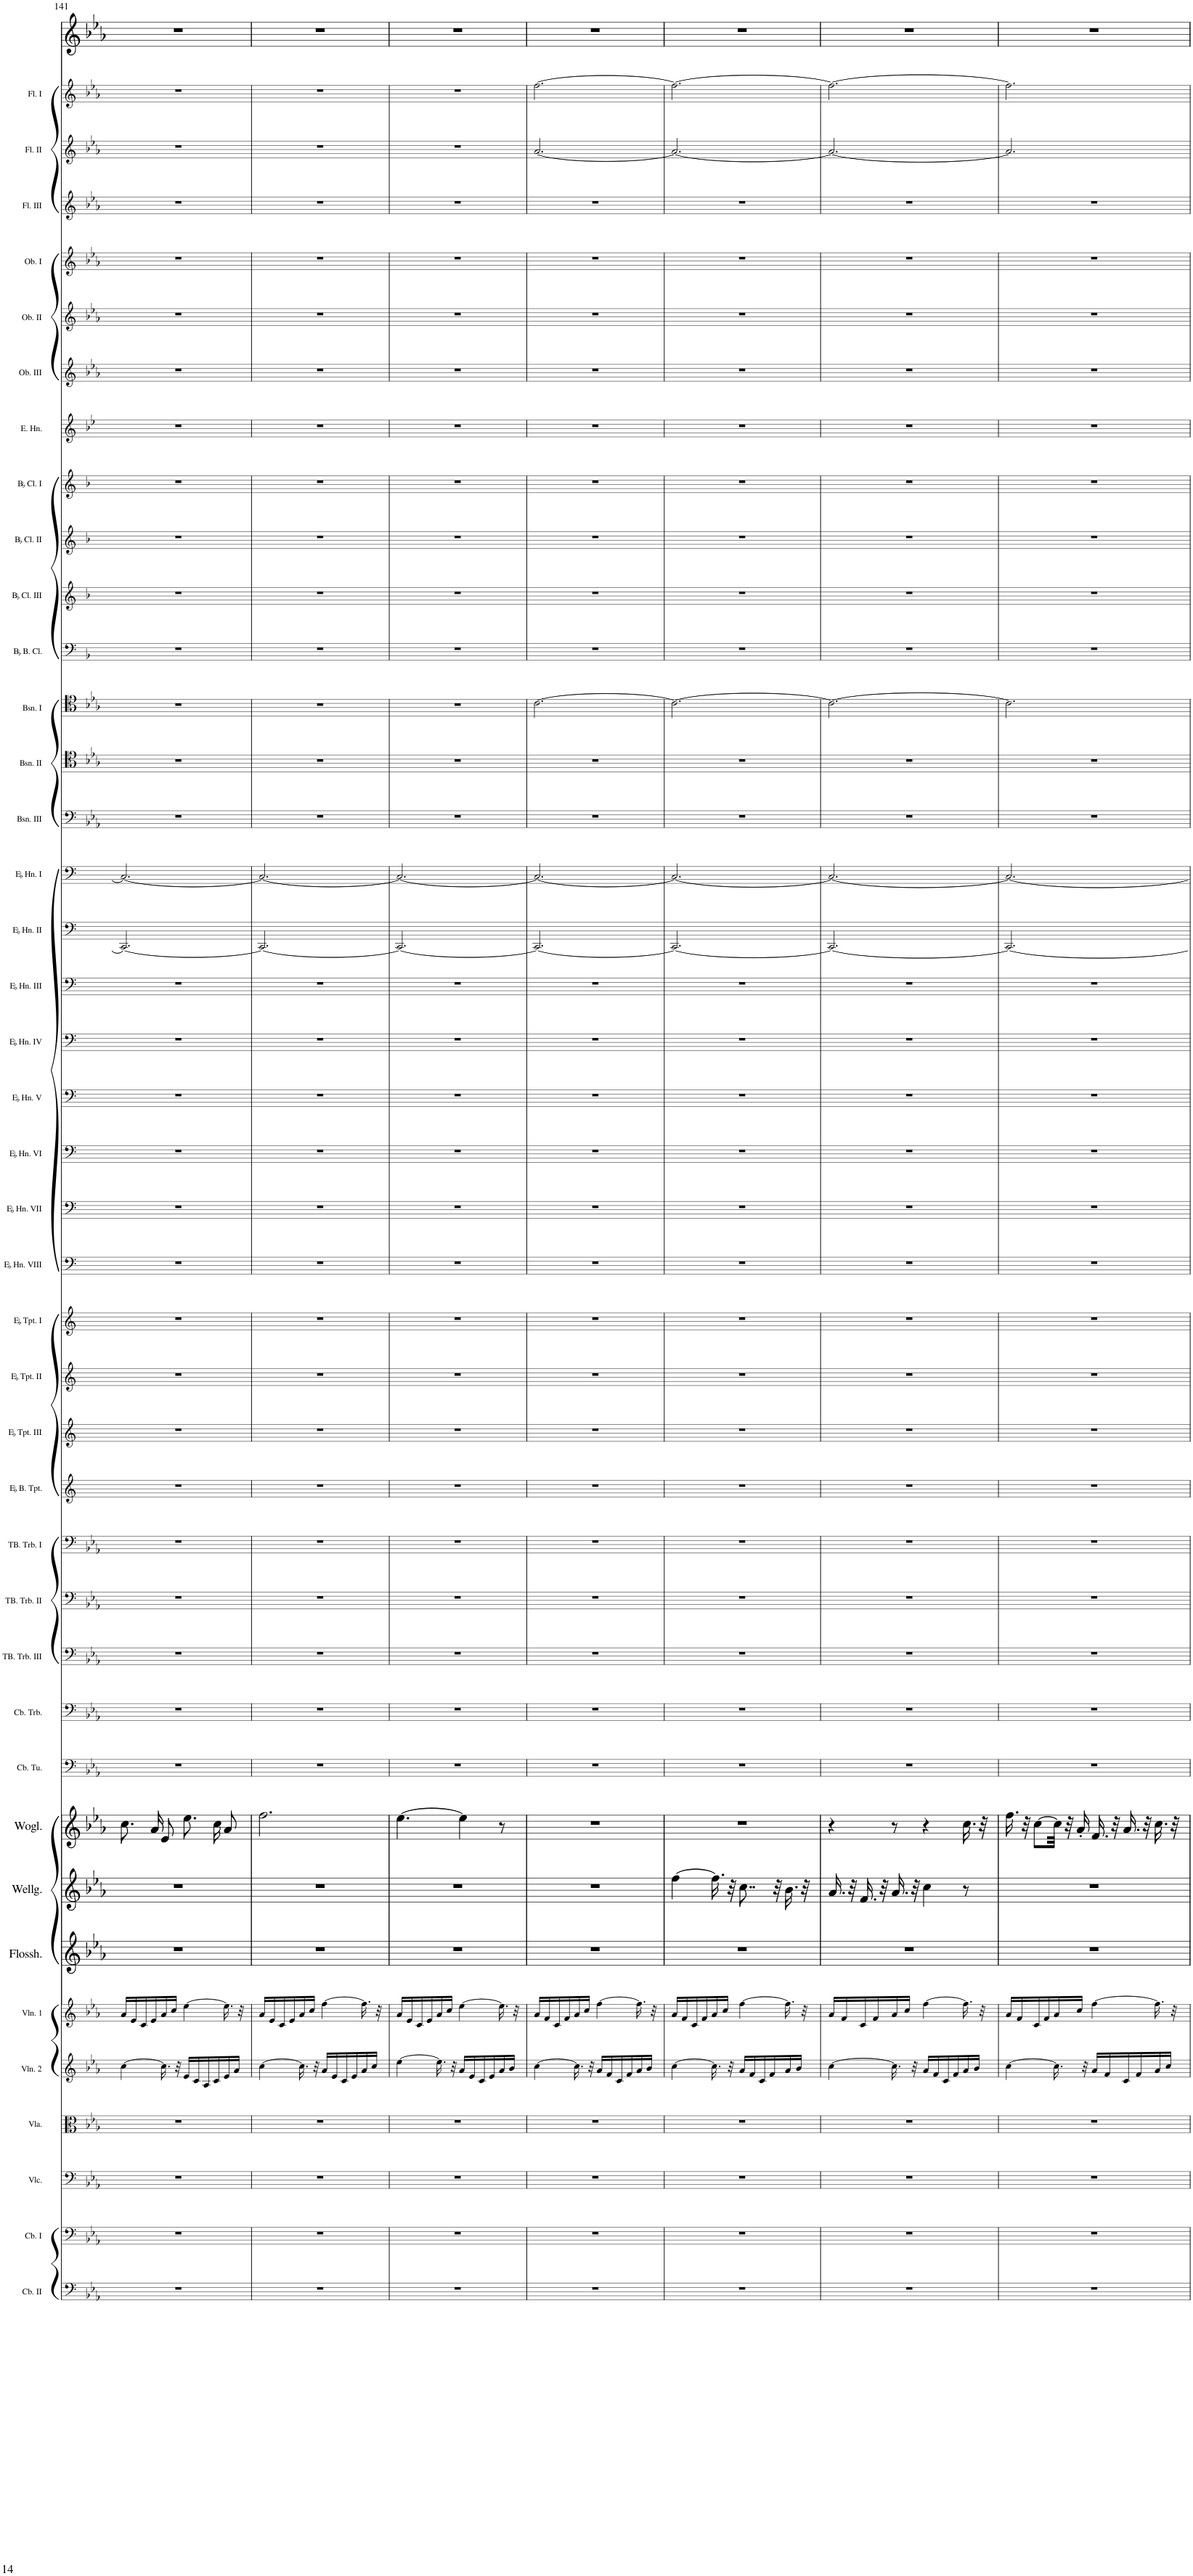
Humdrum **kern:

**kern	**kern	**kern	**kern	**kern	**kern	**kern	**kern	**kern	**kern	**kern	**kern	**kern	**kern	**kern	**kern	**kern	**kern	**kern	**kern	**kern	**kern	**kern	**kern	**kern	**kern	**kern	**kern	**kern	**kern	**kern	**kern	**kern	**kern	**kern	**kern	**kern	**kern	**kern	**kern	**kern
*part41	*part40	*part39	*part38	*part37	*part36	*part35	*part34	*part33	*part32	*part31	*part30	*part29	*part28	*part27	*part26	*part25	*part24	*part23	*part22	*part21	*part20	*part19	*part18	*part17	*part16	*part15	*part14	*part13	*part12	*part11	*part10	*part9	*part8	*part7	*part6	*part5	*part4	*part3	*part2	*part1
*staff41	*staff40	*staff39	*staff38	*staff37	*staff36	*staff35	*staff34	*staff33	*staff32	*staff31	*staff30	*staff29	*staff28	*staff27	*staff26	*staff25	*staff24	*staff23	*staff22	*staff21	*staff20	*staff19	*staff18	*staff17	*staff16	*staff15	*staff14	*staff13	*staff12	*staff11	*staff10	*staff9	*staff8	*staff7	*staff6	*staff5	*staff4	*staff3	*staff2	*staff1
*I"Contrabass II	*I"Contrabass I	*I"Violoncello	*I"Viola	*I"Violin 2	*I"Violin 1	*I"Flosshilde	*I"Wellgunde	*I"Woglinde	*I"Contrabass Tuba	*I"Contrabass Trombone	*I"Tenorbass Trombone III	*I"Tenorbass Trombone II	*I"Tenorbass Trombone I	*I"EaccidentalFlat Bass Trumpet	*I"EaccidentalFlat Trumpet III	*I"EaccidentalFlat Trumpet II	*I"EaccidentalFlat Trumpet I	*I"EaccidentalFlat Horn VIII	*I"EaccidentalFlat Horn VII	*I"EaccidentalFlat Horn VI	*I"EaccidentalFlat Horn V	*I"EaccidentalFlat Horn IV	*I"EaccidentalFlat Horn III	*I"EaccidentalFlat Horn II	*I"EaccidentalFlat Horn I	*I"Bassoon III	*I"Bassoon II	*I"Bassoon I	*I"BaccidentalFlat Bass Clarinet	*I"BaccidentalFlat Clarinet III	*I"BaccidentalFlat Clarinet II	*I"BaccidentalFlat Clarinet I	*I"English Horn	*I"Oboe III	*I"Oboe II	*I"Oboe I	*I"Flute III	*I"Flute II	*I"Flute I	*I"Voice
*I'Cb. II	*I'Cb. I	*I'Vlc.	*I'Vla.	*I'Vln. 2	*I'Vln. 1	*I'Flossh.	*I'Wellg.	*I'Wogl.	*I'Cb. Tu.	*I'Cb. Trb.	*I'TB. Trb. III	*I'TB. Trb. II	*I'TB. Trb. I	*I'EaccidentalFlat B. Tpt.	*I'EaccidentalFlat Tpt. III	*I'EaccidentalFlat Tpt. II	*I'EaccidentalFlat Tpt. I	*I'EaccidentalFlat Hn. VIII	*I'EaccidentalFlat Hn. VII	*I'EaccidentalFlat Hn. VI	*I'EaccidentalFlat Hn. V	*I'EaccidentalFlat Hn. IV	*I'EaccidentalFlat Hn. III	*I'EaccidentalFlat Hn. II	*I'EaccidentalFlat Hn. I	*I'Bsn. III	*I'Bsn. II	*I'Bsn. I	*I'BaccidentalFlat B. Cl.	*I'BaccidentalFlat Cl. III	*I'BaccidentalFlat Cl. II	*I'BaccidentalFlat Cl. I	*I'E. Hn.	*I'Ob. III	*I'Ob. II	*I'Ob. I	*I'Fl. III	*I'Fl. II	*I'Fl. I	*
!!LO:PB:g=z
*clefF4	*clefF4	*clefF4	*clefC3	*clefG2	*clefG2	*clefG2	*clefG2	*clefG2	*clefF4	*clefF4	*clefF4	*clefF4	*clefF4	*clefG2	*clefG2	*clefG2	*clefG2	*clefF4	*clefF4	*clefF4	*clefF4	*clefF4	*clefF4	*clefF4	*clefF4	*clefF4	*clefC4	*clefC4	*clefF4	*clefG2	*clefG2	*clefG2	*clefG2	*clefG2	*clefG2	*clefG2	*clefG2	*clefG2	*clefG2	*clefG2
*Trd7c12	*Trd7c12	*	*	*	*	*	*	*	*	*	*	*	*	*Trd5c9	*Trd-2c-3	*Trd-2c-3	*Trd-2c-3	*Trd-2c-3	*Trd-2c-3	*Trd-2c-3	*Trd-2c-3	*Trd-2c-3	*Trd-2c-3	*Trd-2c-3	*Trd-2c-3	*	*	*	*Trd1c2	*Trd1c2	*Trd1c2	*Trd1c2	*Trd4c7	*	*	*	*	*	*	*
*k[b-e-a-]	*k[b-e-a-]	*k[b-e-a-]	*k[b-e-a-]	*k[b-e-a-]	*k[b-e-a-]	*k[b-e-a-]	*k[b-e-a-]	*k[b-e-a-]	*k[b-e-a-]	*k[b-e-a-]	*k[b-e-a-]	*k[b-e-a-]	*k[b-e-a-]	*k[]	*k[]	*k[]	*k[]	*k[]	*k[]	*k[]	*k[]	*k[]	*k[]	*k[]	*k[]	*k[b-e-a-]	*k[b-e-a-]	*k[b-e-a-]	*k[b-]	*k[b-]	*k[b-]	*k[b-]	*k[b-e-]	*k[b-e-a-]	*k[b-e-a-]	*k[b-e-a-]	*k[b-e-a-]	*k[b-e-a-]	*k[b-e-a-]	*k[b-e-a-]
*M6/8	*M6/8	*M6/8	*M6/8	*M6/8	*M6/8	*M6/8	*M6/8	*M6/8	*M6/8	*M6/8	*M6/8	*M6/8	*M6/8	*M6/8	*M6/8	*M6/8	*M6/8	*M6/8	*M6/8	*M6/8	*M6/8	*M6/8	*M6/8	*M6/8	*M6/8	*M6/8	*M6/8	*M6/8	*M6/8	*M6/8	*M6/8	*M6/8	*M6/8	*M6/8	*M6/8	*M6/8	*M6/8	*M6/8	*M6/8	*M6/8
=141	=141	=141	=141	=141	=141	=141	=141	=141	=141	=141	=141	=141	=141	=141	=141	=141	=141	=141	=141	=141	=141	=141	=141	=141	=141	=141	=141	=141	=141	=141	=141	=141	=141	=141	=141	=141	=141	=141	=141	=141
2.r	2.r	2.r	2.r	[4cc\	16a-/LL	2.r	2.r	8.cc\	2.r	2.r	2.r	2.r	2.r	2.r	2.r	2.r	2.r	2.r	2.r	2.r	2.r	2.r	2.r	2.CC/_	2.C/_	2.r	2.r	2.r	2.r	2.r	2.r	2.r	2.r	2.r	2.r	2.r	2.r	2.r	2.r	2.r
.	.	.	.	.	16e-/	.	.	.	.	.	.	.	.	.	.	.	.	.	.	.	.	.	.	.	.	.	.	.	.	.	.	.	.	.	.	.	.	.	.	.
.	.	.	.	.	16c/	.	.	.	.	.	.	.	.	.	.	.	.	.	.	.	.	.	.	.	.	.	.	.	.	.	.	.	.	.	.	.	.	.	.	.
.	.	.	.	.	16e-/	.	.	16a-/	.	.	.	.	.	.	.	.	.	.	.	.	.	.	.	.	.	.	.	.	.	.	.	.	.	.	.	.	.	.	.	.
.	.	.	.	16.cc\]	16a-/	.	.	8e-/	.	.	.	.	.	.	.	.	.	.	.	.	.	.	.	.	.	.	.	.	.	.	.	.	.	.	.	.	.	.	.	.
.	.	.	.	.	16cc/JJ	.	.	.	.	.	.	.	.	.	.	.	.	.	.	.	.	.	.	.	.	.	.	.	.	.	.	.	.	.	.	.	.	.	.	.
.	.	.	.	32r	.	.	.	.	.	.	.	.	.	.	.	.	.	.	.	.	.	.	.	.	.	.	.	.	.	.	.	.	.	.	.	.	.	.	.	.
.	.	.	.	16e-/LL	[4ee-\	.	.	8.ee-\	.	.	.	.	.	.	.	.	.	.	.	.	.	.	.	.	.	.	.	.	.	.	.	.	.	.	.	.	.	.	.	.
.	.	.	.	16c/	.	.	.	.	.	.	.	.	.	.	.	.	.	.	.	.	.	.	.	.	.	.	.	.	.	.	.	.	.	.	.	.	.	.	.	.
.	.	.	.	16A-/	.	.	.	.	.	.	.	.	.	.	.	.	.	.	.	.	.	.	.	.	.	.	.	.	.	.	.	.	.	.	.	.	.	.	.	.
.	.	.	.	16c/	.	.	.	16cc\	.	.	.	.	.	.	.	.	.	.	.	.	.	.	.	.	.	.	.	.	.	.	.	.	.	.	.	.	.	.	.	.
.	.	.	.	16e-/	16.ee-\]	.	.	8a-/	.	.	.	.	.	.	.	.	.	.	.	.	.	.	.	.	.	.	.	.	.	.	.	.	.	.	.	.	.	.	.	.
.	.	.	.	16a-/JJ	.	.	.	.	.	.	.	.	.	.	.	.	.	.	.	.	.	.	.	.	.	.	.	.	.	.	.	.	.	.	.	.	.	.	.	.
.	.	.	.	.	32r	.	.	.	.	.	.	.	.	.	.	.	.	.	.	.	.	.	.	.	.	.	.	.	.	.	.	.	.	.	.	.	.	.	.	.
=142	=142	=142	=142	=142	=142	=142	=142	=142	=142	=142	=142	=142	=142	=142	=142	=142	=142	=142	=142	=142	=142	=142	=142	=142	=142	=142	=142	=142	=142	=142	=142	=142	=142	=142	=142	=142	=142	=142	=142	=142
2.r	2.r	2.r	2.r	[4cc\	16a-/LL	2.r	2.r	2.ff\	2.r	2.r	2.r	2.r	2.r	2.r	2.r	2.r	2.r	2.r	2.r	2.r	2.r	2.r	2.r	2.CC/_	2.C/_	2.r	2.r	2.r	2.r	2.r	2.r	2.r	2.r	2.r	2.r	2.r	2.r	2.r	2.r	2.r
.	.	.	.	.	16e-/	.	.	.	.	.	.	.	.	.	.	.	.	.	.	.	.	.	.	.	.	.	.	.	.	.	.	.	.	.	.	.	.	.	.	.
.	.	.	.	.	16c/	.	.	.	.	.	.	.	.	.	.	.	.	.	.	.	.	.	.	.	.	.	.	.	.	.	.	.	.	.	.	.	.	.	.	.
.	.	.	.	.	16e-/	.	.	.	.	.	.	.	.	.	.	.	.	.	.	.	.	.	.	.	.	.	.	.	.	.	.	.	.	.	.	.	.	.	.	.
.	.	.	.	16.cc\]	16a-/	.	.	.	.	.	.	.	.	.	.	.	.	.	.	.	.	.	.	.	.	.	.	.	.	.	.	.	.	.	.	.	.	.	.	.
.	.	.	.	.	16cc/JJ	.	.	.	.	.	.	.	.	.	.	.	.	.	.	.	.	.	.	.	.	.	.	.	.	.	.	.	.	.	.	.	.	.	.	.
.	.	.	.	32r	.	.	.	.	.	.	.	.	.	.	.	.	.	.	.	.	.	.	.	.	.	.	.	.	.	.	.	.	.	.	.	.	.	.	.	.
.	.	.	.	16a-/LL	[4ff\	.	.	.	.	.	.	.	.	.	.	.	.	.	.	.	.	.	.	.	.	.	.	.	.	.	.	.	.	.	.	.	.	.	.	.
.	.	.	.	16e-/	.	.	.	.	.	.	.	.	.	.	.	.	.	.	.	.	.	.	.	.	.	.	.	.	.	.	.	.	.	.	.	.	.	.	.	.
.	.	.	.	16c/	.	.	.	.	.	.	.	.	.	.	.	.	.	.	.	.	.	.	.	.	.	.	.	.	.	.	.	.	.	.	.	.	.	.	.	.
.	.	.	.	16e-/	.	.	.	.	.	.	.	.	.	.	.	.	.	.	.	.	.	.	.	.	.	.	.	.	.	.	.	.	.	.	.	.	.	.	.	.
.	.	.	.	16a-/	16.ff\]	.	.	.	.	.	.	.	.	.	.	.	.	.	.	.	.	.	.	.	.	.	.	.	.	.	.	.	.	.	.	.	.	.	.	.
.	.	.	.	16cc/JJ	.	.	.	.	.	.	.	.	.	.	.	.	.	.	.	.	.	.	.	.	.	.	.	.	.	.	.	.	.	.	.	.	.	.	.	.
.	.	.	.	.	32r	.	.	.	.	.	.	.	.	.	.	.	.	.	.	.	.	.	.	.	.	.	.	.	.	.	.	.	.	.	.	.	.	.	.	.
=143	=143	=143	=143	=143	=143	=143	=143	=143	=143	=143	=143	=143	=143	=143	=143	=143	=143	=143	=143	=143	=143	=143	=143	=143	=143	=143	=143	=143	=143	=143	=143	=143	=143	=143	=143	=143	=143	=143	=143	=143
2.r	2.r	2.r	2.r	[4ee-\	16a-/LL	2.r	2.r	[4.ee-\	2.r	2.r	2.r	2.r	2.r	2.r	2.r	2.r	2.r	2.r	2.r	2.r	2.r	2.r	2.r	2.CC/_	2.C/_	2.r	2.r	2.r	2.r	2.r	2.r	2.r	2.r	2.r	2.r	2.r	2.r	2.r	2.r	2.r
.	.	.	.	.	16e-/	.	.	.	.	.	.	.	.	.	.	.	.	.	.	.	.	.	.	.	.	.	.	.	.	.	.	.	.	.	.	.	.	.	.	.
.	.	.	.	.	16c/	.	.	.	.	.	.	.	.	.	.	.	.	.	.	.	.	.	.	.	.	.	.	.	.	.	.	.	.	.	.	.	.	.	.	.
.	.	.	.	.	16e-/	.	.	.	.	.	.	.	.	.	.	.	.	.	.	.	.	.	.	.	.	.	.	.	.	.	.	.	.	.	.	.	.	.	.	.
.	.	.	.	16.ee-\]	16a-/	.	.	.	.	.	.	.	.	.	.	.	.	.	.	.	.	.	.	.	.	.	.	.	.	.	.	.	.	.	.	.	.	.	.	.
.	.	.	.	.	16cc/JJ	.	.	.	.	.	.	.	.	.	.	.	.	.	.	.	.	.	.	.	.	.	.	.	.	.	.	.	.	.	.	.	.	.	.	.
.	.	.	.	32r	.	.	.	.	.	.	.	.	.	.	.	.	.	.	.	.	.	.	.	.	.	.	.	.	.	.	.	.	.	.	.	.	.	.	.	.
.	.	.	.	16a-/LL	[4ee-\	.	.	4ee-\]	.	.	.	.	.	.	.	.	.	.	.	.	.	.	.	.	.	.	.	.	.	.	.	.	.	.	.	.	.	.	.	.
.	.	.	.	16e-/	.	.	.	.	.	.	.	.	.	.	.	.	.	.	.	.	.	.	.	.	.	.	.	.	.	.	.	.	.	.	.	.	.	.	.	.
.	.	.	.	16c/	.	.	.	.	.	.	.	.	.	.	.	.	.	.	.	.	.	.	.	.	.	.	.	.	.	.	.	.	.	.	.	.	.	.	.	.
.	.	.	.	16e-/	.	.	.	.	.	.	.	.	.	.	.	.	.	.	.	.	.	.	.	.	.	.	.	.	.	.	.	.	.	.	.	.	.	.	.	.
.	.	.	.	16a-/	16.ee-\]	.	.	8r	.	.	.	.	.	.	.	.	.	.	.	.	.	.	.	.	.	.	.	.	.	.	.	.	.	.	.	.	.	.	.	.
.	.	.	.	16b-/JJ	.	.	.	.	.	.	.	.	.	.	.	.	.	.	.	.	.	.	.	.	.	.	.	.	.	.	.	.	.	.	.	.	.	.	.	.
.	.	.	.	.	32r	.	.	.	.	.	.	.	.	.	.	.	.	.	.	.	.	.	.	.	.	.	.	.	.	.	.	.	.	.	.	.	.	.	.	.
=144	=144	=144	=144	=144	=144	=144	=144	=144	=144	=144	=144	=144	=144	=144	=144	=144	=144	=144	=144	=144	=144	=144	=144	=144	=144	=144	=144	=144	=144	=144	=144	=144	=144	=144	=144	=144	=144	=144	=144	=144
2.r	2.r	2.r	2.r	[4cc\	16a-/LL	2.r	2.r	2.r	2.r	2.r	2.r	2.r	2.r	2.r	2.r	2.r	2.r	2.r	2.r	2.r	2.r	2.r	2.r	2.CC/_	2.C/_	2.r	2.r	[2.c\	2.r	2.r	2.r	2.r	2.r	2.r	2.r	2.r	2.r	[2.a-/	[2.ff\	2.r
.	.	.	.	.	16f/	.	.	.	.	.	.	.	.	.	.	.	.	.	.	.	.	.	.	.	.	.	.	.	.	.	.	.	.	.	.	.	.	.	.	.
.	.	.	.	.	16c/	.	.	.	.	.	.	.	.	.	.	.	.	.	.	.	.	.	.	.	.	.	.	.	.	.	.	.	.	.	.	.	.	.	.	.
.	.	.	.	.	16f/	.	.	.	.	.	.	.	.	.	.	.	.	.	.	.	.	.	.	.	.	.	.	.	.	.	.	.	.	.	.	.	.	.	.	.
.	.	.	.	16.cc\]	16a-/	.	.	.	.	.	.	.	.	.	.	.	.	.	.	.	.	.	.	.	.	.	.	.	.	.	.	.	.	.	.	.	.	.	.	.
.	.	.	.	.	16cc/JJ	.	.	.	.	.	.	.	.	.	.	.	.	.	.	.	.	.	.	.	.	.	.	.	.	.	.	.	.	.	.	.	.	.	.	.
.	.	.	.	32r	.	.	.	.	.	.	.	.	.	.	.	.	.	.	.	.	.	.	.	.	.	.	.	.	.	.	.	.	.	.	.	.	.	.	.	.
.	.	.	.	16a-/LL	[4ff\	.	.	.	.	.	.	.	.	.	.	.	.	.	.	.	.	.	.	.	.	.	.	.	.	.	.	.	.	.	.	.	.	.	.	.
.	.	.	.	16f/	.	.	.	.	.	.	.	.	.	.	.	.	.	.	.	.	.	.	.	.	.	.	.	.	.	.	.	.	.	.	.	.	.	.	.	.
.	.	.	.	16c/	.	.	.	.	.	.	.	.	.	.	.	.	.	.	.	.	.	.	.	.	.	.	.	.	.	.	.	.	.	.	.	.	.	.	.	.
.	.	.	.	16f/	.	.	.	.	.	.	.	.	.	.	.	.	.	.	.	.	.	.	.	.	.	.	.	.	.	.	.	.	.	.	.	.	.	.	.	.
.	.	.	.	16a-/	16.ff\]	.	.	.	.	.	.	.	.	.	.	.	.	.	.	.	.	.	.	.	.	.	.	.	.	.	.	.	.	.	.	.	.	.	.	.
.	.	.	.	16b-/JJ	.	.	.	.	.	.	.	.	.	.	.	.	.	.	.	.	.	.	.	.	.	.	.	.	.	.	.	.	.	.	.	.	.	.	.	.
.	.	.	.	.	32r	.	.	.	.	.	.	.	.	.	.	.	.	.	.	.	.	.	.	.	.	.	.	.	.	.	.	.	.	.	.	.	.	.	.	.
=145	=145	=145	=145	=145	=145	=145	=145	=145	=145	=145	=145	=145	=145	=145	=145	=145	=145	=145	=145	=145	=145	=145	=145	=145	=145	=145	=145	=145	=145	=145	=145	=145	=145	=145	=145	=145	=145	=145	=145	=145
2.r	2.r	2.r	2.r	[4cc\	16a-/LL	2.r	[4ff\	2.r	2.r	2.r	2.r	2.r	2.r	2.r	2.r	2.r	2.r	2.r	2.r	2.r	2.r	2.r	2.r	2.CC/_	2.C/_	2.r	2.r	2.c\_	2.r	2.r	2.r	2.r	2.r	2.r	2.r	2.r	2.r	2.a-/_	2.ff\_	2.r
.	.	.	.	.	16f/	.	.	.	.	.	.	.	.	.	.	.	.	.	.	.	.	.	.	.	.	.	.	.	.	.	.	.	.	.	.	.	.	.	.	.
.	.	.	.	.	16c/	.	.	.	.	.	.	.	.	.	.	.	.	.	.	.	.	.	.	.	.	.	.	.	.	.	.	.	.	.	.	.	.	.	.	.
.	.	.	.	.	16f/	.	.	.	.	.	.	.	.	.	.	.	.	.	.	.	.	.	.	.	.	.	.	.	.	.	.	.	.	.	.	.	.	.	.	.
.	.	.	.	16.cc\]	16a-/	.	16.ff\]	.	.	.	.	.	.	.	.	.	.	.	.	.	.	.	.	.	.	.	.	.	.	.	.	.	.	.	.	.	.	.	.	.
.	.	.	.	.	16cc/JJ	.	.	.	.	.	.	.	.	.	.	.	.	.	.	.	.	.	.	.	.	.	.	.	.	.	.	.	.	.	.	.	.	.	.	.
.	.	.	.	32r	.	.	32r	.	.	.	.	.	.	.	.	.	.	.	.	.	.	.	.	.	.	.	.	.	.	.	.	.	.	.	.	.	.	.	.	.
.	.	.	.	16a-/LL	[4ff\	.	8..cc\	.	.	.	.	.	.	.	.	.	.	.	.	.	.	.	.	.	.	.	.	.	.	.	.	.	.	.	.	.	.	.	.	.
.	.	.	.	16f/	.	.	.	.	.	.	.	.	.	.	.	.	.	.	.	.	.	.	.	.	.	.	.	.	.	.	.	.	.	.	.	.	.	.	.	.
.	.	.	.	16c/	.	.	.	.	.	.	.	.	.	.	.	.	.	.	.	.	.	.	.	.	.	.	.	.	.	.	.	.	.	.	.	.	.	.	.	.
.	.	.	.	16f/	.	.	.	.	.	.	.	.	.	.	.	.	.	.	.	.	.	.	.	.	.	.	.	.	.	.	.	.	.	.	.	.	.	.	.	.
.	.	.	.	.	.	.	32r	.	.	.	.	.	.	.	.	.	.	.	.	.	.	.	.	.	.	.	.	.	.	.	.	.	.	.	.	.	.	.	.	.
.	.	.	.	16a-/	16.ff\]	.	16.b-\	.	.	.	.	.	.	.	.	.	.	.	.	.	.	.	.	.	.	.	.	.	.	.	.	.	.	.	.	.	.	.	.	.
.	.	.	.	16b-/JJ	.	.	.	.	.	.	.	.	.	.	.	.	.	.	.	.	.	.	.	.	.	.	.	.	.	.	.	.	.	.	.	.	.	.	.	.
.	.	.	.	.	32r	.	32r	.	.	.	.	.	.	.	.	.	.	.	.	.	.	.	.	.	.	.	.	.	.	.	.	.	.	.	.	.	.	.	.	.
=146	=146	=146	=146	=146	=146	=146	=146	=146	=146	=146	=146	=146	=146	=146	=146	=146	=146	=146	=146	=146	=146	=146	=146	=146	=146	=146	=146	=146	=146	=146	=146	=146	=146	=146	=146	=146	=146	=146	=146	=146
2.r	2.r	2.r	2.r	[4cc\	16a-/LL	2.r	16.a-/	4r	2.r	2.r	2.r	2.r	2.r	2.r	2.r	2.r	2.r	2.r	2.r	2.r	2.r	2.r	2.r	2.CC/_	2.C/_	2.r	2.r	2.c\_	2.r	2.r	2.r	2.r	2.r	2.r	2.r	2.r	2.r	2.a-/_	2.ff\_	2.r
.	.	.	.	.	16f/	.	.	.	.	.	.	.	.	.	.	.	.	.	.	.	.	.	.	.	.	.	.	.	.	.	.	.	.	.	.	.	.	.	.	.
.	.	.	.	.	.	.	32r	.	.	.	.	.	.	.	.	.	.	.	.	.	.	.	.	.	.	.	.	.	.	.	.	.	.	.	.	.	.	.	.	.
.	.	.	.	.	16c/	.	16.f/	.	.	.	.	.	.	.	.	.	.	.	.	.	.	.	.	.	.	.	.	.	.	.	.	.	.	.	.	.	.	.	.	.
.	.	.	.	.	16f/	.	.	.	.	.	.	.	.	.	.	.	.	.	.	.	.	.	.	.	.	.	.	.	.	.	.	.	.	.	.	.	.	.	.	.
.	.	.	.	.	.	.	32r	.	.	.	.	.	.	.	.	.	.	.	.	.	.	.	.	.	.	.	.	.	.	.	.	.	.	.	.	.	.	.	.	.
.	.	.	.	16.cc\]	16a-/	.	16.a-/	8r	.	.	.	.	.	.	.	.	.	.	.	.	.	.	.	.	.	.	.	.	.	.	.	.	.	.	.	.	.	.	.	.
.	.	.	.	.	16cc/JJ	.	.	.	.	.	.	.	.	.	.	.	.	.	.	.	.	.	.	.	.	.	.	.	.	.	.	.	.	.	.	.	.	.	.	.
.	.	.	.	32r	.	.	32r	.	.	.	.	.	.	.	.	.	.	.	.	.	.	.	.	.	.	.	.	.	.	.	.	.	.	.	.	.	.	.	.	.
.	.	.	.	16a-/LL	[4ff\	.	4cc\	4r	.	.	.	.	.	.	.	.	.	.	.	.	.	.	.	.	.	.	.	.	.	.	.	.	.	.	.	.	.	.	.	.
.	.	.	.	16f/	.	.	.	.	.	.	.	.	.	.	.	.	.	.	.	.	.	.	.	.	.	.	.	.	.	.	.	.	.	.	.	.	.	.	.	.
.	.	.	.	16c/	.	.	.	.	.	.	.	.	.	.	.	.	.	.	.	.	.	.	.	.	.	.	.	.	.	.	.	.	.	.	.	.	.	.	.	.
.	.	.	.	16f/	.	.	.	.	.	.	.	.	.	.	.	.	.	.	.	.	.	.	.	.	.	.	.	.	.	.	.	.	.	.	.	.	.	.	.	.
.	.	.	.	16a-/	16.ff\]	.	8r	16.cc\	.	.	.	.	.	.	.	.	.	.	.	.	.	.	.	.	.	.	.	.	.	.	.	.	.	.	.	.	.	.	.	.
.	.	.	.	16b-/JJ	.	.	.	.	.	.	.	.	.	.	.	.	.	.	.	.	.	.	.	.	.	.	.	.	.	.	.	.	.	.	.	.	.	.	.	.
.	.	.	.	.	32r	.	.	32r	.	.	.	.	.	.	.	.	.	.	.	.	.	.	.	.	.	.	.	.	.	.	.	.	.	.	.	.	.	.	.	.
=147	=147	=147	=147	=147	=147	=147	=147	=147	=147	=147	=147	=147	=147	=147	=147	=147	=147	=147	=147	=147	=147	=147	=147	=147	=147	=147	=147	=147	=147	=147	=147	=147	=147	=147	=147	=147	=147	=147	=147	=147
2.r	2.r	2.r	2.r	[4cc\	16a-/LL	2.r	2.r	16.ff\	2.r	2.r	2.r	2.r	2.r	2.r	2.r	2.r	2.r	2.r	2.r	2.r	2.r	2.r	2.r	2.CC/_	2.C/_	2.r	2.r	2.c\]	2.r	2.r	2.r	2.r	2.r	2.r	2.r	2.r	2.r	2.a-/]	2.ff\]	2.r
.	.	.	.	.	16f/	.	.	.	.	.	.	.	.	.	.	.	.	.	.	.	.	.	.	.	.	.	.	.	.	.	.	.	.	.	.	.	.	.	.	.
.	.	.	.	.	.	.	.	32r	.	.	.	.	.	.	.	.	.	.	.	.	.	.	.	.	.	.	.	.	.	.	.	.	.	.	.	.	.	.	.	.
.	.	.	.	.	16c/	.	.	[8cc\L	.	.	.	.	.	.	.	.	.	.	.	.	.	.	.	.	.	.	.	.	.	.	.	.	.	.	.	.	.	.	.	.
.	.	.	.	.	16f/	.	.	.	.	.	.	.	.	.	.	.	.	.	.	.	.	.	.	.	.	.	.	.	.	.	.	.	.	.	.	.	.	.	.	.
.	.	.	.	16.cc\]	16a-/	.	.	32cc\Jkk]	.	.	.	.	.	.	.	.	.	.	.	.	.	.	.	.	.	.	.	.	.	.	.	.	.	.	.	.	.	.	.	.
.	.	.	.	.	.	.	.	32r	.	.	.	.	.	.	.	.	.	.	.	.	.	.	.	.	.	.	.	.	.	.	.	.	.	.	.	.	.	.	.	.
.	.	.	.	.	16cc/JJ	.	.	16a-'/	.	.	.	.	.	.	.	.	.	.	.	.	.	.	.	.	.	.	.	.	.	.	.	.	.	.	.	.	.	.	.	.
.	.	.	.	32r	.	.	.	.	.	.	.	.	.	.	.	.	.	.	.	.	.	.	.	.	.	.	.	.	.	.	.	.	.	.	.	.	.	.	.	.
.	.	.	.	16a-/LL	[4ff\	.	.	16.f/	.	.	.	.	.	.	.	.	.	.	.	.	.	.	.	.	.	.	.	.	.	.	.	.	.	.	.	.	.	.	.	.
.	.	.	.	16f/	.	.	.	.	.	.	.	.	.	.	.	.	.	.	.	.	.	.	.	.	.	.	.	.	.	.	.	.	.	.	.	.	.	.	.	.
.	.	.	.	.	.	.	.	32r	.	.	.	.	.	.	.	.	.	.	.	.	.	.	.	.	.	.	.	.	.	.	.	.	.	.	.	.	.	.	.	.
.	.	.	.	16c/	.	.	.	16.a-/	.	.	.	.	.	.	.	.	.	.	.	.	.	.	.	.	.	.	.	.	.	.	.	.	.	.	.	.	.	.	.	.
.	.	.	.	16f/	.	.	.	.	.	.	.	.	.	.	.	.	.	.	.	.	.	.	.	.	.	.	.	.	.	.	.	.	.	.	.	.	.	.	.	.
.	.	.	.	.	.	.	.	32r	.	.	.	.	.	.	.	.	.	.	.	.	.	.	.	.	.	.	.	.	.	.	.	.	.	.	.	.	.	.	.	.
.	.	.	.	16a-/	16.ff\]	.	.	16.cc\	.	.	.	.	.	.	.	.	.	.	.	.	.	.	.	.	.	.	.	.	.	.	.	.	.	.	.	.	.	.	.	.
.	.	.	.	16cc/JJ	.	.	.	.	.	.	.	.	.	.	.	.	.	.	.	.	.	.	.	.	.	.	.	.	.	.	.	.	.	.	.	.	.	.	.	.
.	.	.	.	.	32r	.	.	32r	.	.	.	.	.	.	.	.	.	.	.	.	.	.	.	.	.	.	.	.	.	.	.	.	.	.	.	.	.	.	.	.
=	=	=	=	=	=	=	=	=	=	=	=	=	=	=	=	=	=	=	=	=	=	=	=	=	=	=	=	=	=	=	=	=	=	=	=	=	=	=	=	=
*-	*-	*-	*-	*-	*-	*-	*-	*-	*-	*-	*-	*-	*-	*-	*-	*-	*-	*-	*-	*-	*-	*-	*-	*-	*-	*-	*-	*-	*-	*-	*-	*-	*-	*-	*-	*-	*-	*-	*-	*-
